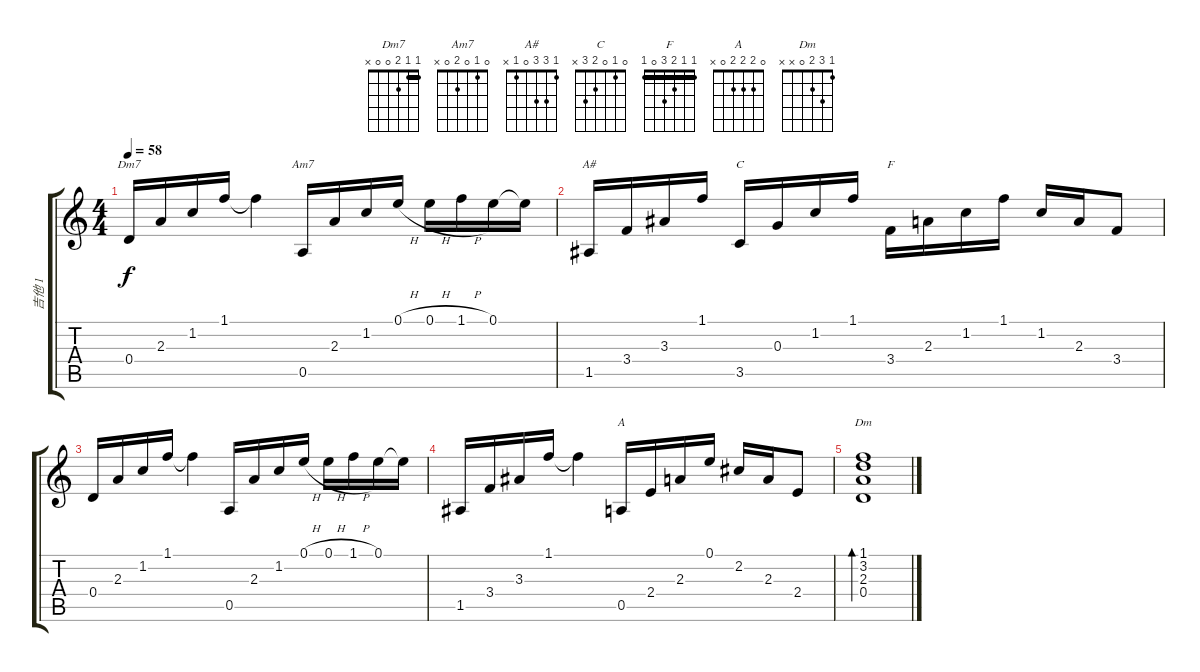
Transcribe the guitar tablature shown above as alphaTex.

\track ("吉他 1" "吉他 1") {instrument acousticguitarsteel}
\staff {score tabs}
\tuning (E4 B3 G3 D3 A2 E2) {hide}
\chord ("Dm7" 1 1 2 0 0 x) {barre 1}
\chord ("Am7" 0 1 0 2 0 x)
\chord ("A#" 1 3 3 0 1 x)
\chord ("C" 0 1 0 2 3 x)
\chord ("F" 1 1 2 3 0 1) {barre 1}
\chord ("A" 0 2 2 2 0 x)
\chord ("Dm" 1 3 2 0 x x)
\ts (4 4)
\tempo 58
\clef g2
\ks c
0.4.16{ch "Dm7" dy f} 2.3.16 1.2.16 1.1.16 1.1{t}.4 0.5.16{ch "Am7"} 2.3.16 1.2.16 0.1{h}.16 0.1{h}.16 1.1{h}.16 0.1.16 0.1{t}.16 |
1.5.16{ch "A#"} 3.4.16 3.3.16 1.1.16 3.5.16{ch "C"} 0.3.16 1.2.16 1.1.16 3.4.16{ch "F"} 2.3.16 1.2.16 1.1.16 1.2.16 2.3.16 3.4.8 |
0.4.16 2.3.16 1.2.16 1.1.16 1.1{t}.4 0.5.16 2.3.16 1.2.16 0.1{h}.16 0.1{h}.16 1.1{h}.16 0.1.16 0.1{t}.16 |
1.5.16 3.4.16 3.3.16 1.1.16 1.1{t}.4 0.5.16{ch "A"} 2.4.16 2.3.16 0.1.16 2.2.16 2.3.16 2.4.8 |
(1.1 3.2 2.3 0.4).1{bd 480 ch "Dm"}
